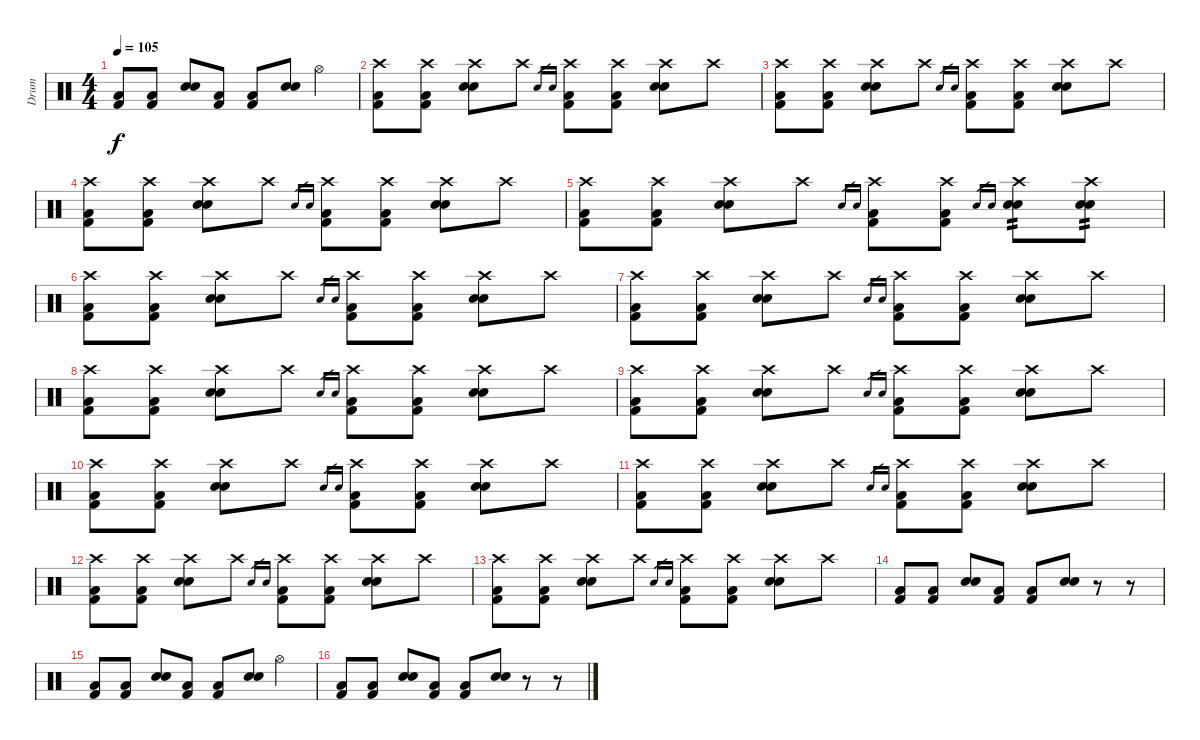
\track ("Drum" "Drum") {instrument percussion}
\staff {score}
\articulation defaults
\ts (4 4)
\tempo 105
\clef neutral
\ks c
("Kick (hit) 2" "Low Floor Tom (hit)").8{dy f} ("Kick (hit) 2" "Low Floor Tom (hit)").8 ("Electric Snare (hit)" "Electric Snare (hit)").8 ("Kick (hit) 2" "Low Floor Tom (hit)").8 ("Kick (hit) 2" "Low Floor Tom (hit)").8 ("Electric Snare (hit)" "Electric Snare (hit)").8 "Hi-Hat (open)".4 |
("Crash high (hit)" "Kick (hit) 2" "Low Floor Tom (hit)").8 ("Crash high (hit)" "Kick (hit) 2" "Low Floor Tom (hit)").8 ("Crash high (hit)" "Electric Snare (hit)" "Electric Snare (hit)").8 "Crash high (hit)".8 "Electric Snare (hit)".16{gr} "Electric Snare (hit)".16{gr} ("Crash high (hit)" "Kick (hit) 2" "Low Floor Tom (hit)").8 ("Crash high (hit)" "Kick (hit) 2" "Low Floor Tom (hit)").8 ("Crash high (hit)" "Electric Snare (hit)" "Electric Snare (hit)").8 "Crash high (hit)".8 |
("Crash high (hit)" "Kick (hit) 2" "Low Floor Tom (hit)").8 ("Crash high (hit)" "Kick (hit) 2" "Low Floor Tom (hit)").8 ("Crash high (hit)" "Electric Snare (hit)" "Electric Snare (hit)").8 "Crash high (hit)".8 "Electric Snare (hit)".16{gr} "Electric Snare (hit)".16{gr} ("Crash high (hit)" "Kick (hit) 2" "Low Floor Tom (hit)").8 ("Crash high (hit)" "Kick (hit) 2" "Low Floor Tom (hit)").8 ("Crash high (hit)" "Electric Snare (hit)" "Electric Snare (hit)").8 "Crash high (hit)".8 |
("Crash high (hit)" "Kick (hit) 2" "Low Floor Tom (hit)").8 ("Crash high (hit)" "Kick (hit) 2" "Low Floor Tom (hit)").8 ("Crash high (hit)" "Electric Snare (hit)" "Electric Snare (hit)").8 "Crash high (hit)".8 "Electric Snare (hit)".16{gr} "Electric Snare (hit)".16{gr} ("Crash high (hit)" "Kick (hit) 2" "Low Floor Tom (hit)").8 ("Crash high (hit)" "Kick (hit) 2" "Low Floor Tom (hit)").8 ("Crash high (hit)" "Electric Snare (hit)" "Electric Snare (hit)").8 "Crash high (hit)".8 |
("Crash high (hit)" "Kick (hit) 2" "Low Floor Tom (hit)").8 ("Crash high (hit)" "Kick (hit) 2" "Low Floor Tom (hit)").8 ("Crash high (hit)" "Electric Snare (hit)" "Electric Snare (hit)").8 "Crash high (hit)".8 "Electric Snare (hit)".16{gr} "Electric Snare (hit)".16{gr} ("Crash high (hit)" "Kick (hit) 2" "Low Floor Tom (hit)").8 ("Crash high (hit)" "Kick (hit) 2" "Low Floor Tom (hit)").8 "Electric Snare (hit)".16{gr} "Electric Snare (hit)".16{gr} ("Crash high (hit)" "Electric Snare (hit)" "Electric Snare (hit)").8{tp 2} ("Crash high (hit)" "Electric Snare (hit)" "Electric Snare (hit)").8{tp 2} |
("Crash high (hit)" "Kick (hit) 2" "Low Floor Tom (hit)").8 ("Crash high (hit)" "Kick (hit) 2" "Low Floor Tom (hit)").8 ("Crash high (hit)" "Electric Snare (hit)" "Electric Snare (hit)").8 "Crash high (hit)".8 "Electric Snare (hit)".16{gr} "Electric Snare (hit)".16{gr} ("Crash high (hit)" "Kick (hit) 2" "Low Floor Tom (hit)").8 ("Crash high (hit)" "Kick (hit) 2" "Low Floor Tom (hit)").8 ("Crash high (hit)" "Electric Snare (hit)" "Electric Snare (hit)").8 "Crash high (hit)".8 |
("Crash high (hit)" "Kick (hit) 2" "Low Floor Tom (hit)").8 ("Crash high (hit)" "Kick (hit) 2" "Low Floor Tom (hit)").8 ("Crash high (hit)" "Electric Snare (hit)" "Electric Snare (hit)").8 "Crash high (hit)".8 "Electric Snare (hit)".16{gr} "Electric Snare (hit)".16{gr} ("Crash high (hit)" "Kick (hit) 2" "Low Floor Tom (hit)").8 ("Crash high (hit)" "Kick (hit) 2" "Low Floor Tom (hit)").8 ("Crash high (hit)" "Electric Snare (hit)" "Electric Snare (hit)").8 "Crash high (hit)".8 |
("Crash high (hit)" "Kick (hit) 2" "Low Floor Tom (hit)").8 ("Crash high (hit)" "Kick (hit) 2" "Low Floor Tom (hit)").8 ("Crash high (hit)" "Electric Snare (hit)" "Electric Snare (hit)").8 "Crash high (hit)".8 "Electric Snare (hit)".16{gr} "Electric Snare (hit)".16{gr} ("Crash high (hit)" "Kick (hit) 2" "Low Floor Tom (hit)").8 ("Crash high (hit)" "Kick (hit) 2" "Low Floor Tom (hit)").8 ("Crash high (hit)" "Electric Snare (hit)" "Electric Snare (hit)").8 "Crash high (hit)".8 |
("Crash high (hit)" "Kick (hit) 2" "Low Floor Tom (hit)").8 ("Crash high (hit)" "Kick (hit) 2" "Low Floor Tom (hit)").8 ("Crash high (hit)" "Electric Snare (hit)" "Electric Snare (hit)").8 "Crash high (hit)".8 "Electric Snare (hit)".16{gr} "Electric Snare (hit)".16{gr} ("Crash high (hit)" "Kick (hit) 2" "Low Floor Tom (hit)").8 ("Crash high (hit)" "Kick (hit) 2" "Low Floor Tom (hit)").8 ("Crash high (hit)" "Electric Snare (hit)" "Electric Snare (hit)").8 "Crash high (hit)".8 |
("Crash high (hit)" "Kick (hit) 2" "Low Floor Tom (hit)").8 ("Crash high (hit)" "Kick (hit) 2" "Low Floor Tom (hit)").8 ("Crash high (hit)" "Electric Snare (hit)" "Electric Snare (hit)").8 "Crash high (hit)".8 "Electric Snare (hit)".16{gr} "Electric Snare (hit)".16{gr} ("Crash high (hit)" "Kick (hit) 2" "Low Floor Tom (hit)").8 ("Crash high (hit)" "Kick (hit) 2" "Low Floor Tom (hit)").8 ("Crash high (hit)" "Electric Snare (hit)" "Electric Snare (hit)").8 "Crash high (hit)".8 |
("Crash high (hit)" "Kick (hit) 2" "Low Floor Tom (hit)").8 ("Crash high (hit)" "Kick (hit) 2" "Low Floor Tom (hit)").8 ("Crash high (hit)" "Electric Snare (hit)" "Electric Snare (hit)").8 "Crash high (hit)".8 "Electric Snare (hit)".16{gr} "Electric Snare (hit)".16{gr} ("Crash high (hit)" "Kick (hit) 2" "Low Floor Tom (hit)").8 ("Crash high (hit)" "Kick (hit) 2" "Low Floor Tom (hit)").8 ("Crash high (hit)" "Electric Snare (hit)" "Electric Snare (hit)").8 "Crash high (hit)".8 |
("Crash high (hit)" "Kick (hit) 2" "Low Floor Tom (hit)").8 ("Crash high (hit)" "Kick (hit) 2" "Low Floor Tom (hit)").8 ("Crash high (hit)" "Electric Snare (hit)" "Electric Snare (hit)").8 "Crash high (hit)".8 "Electric Snare (hit)".16{gr} "Electric Snare (hit)".16{gr} ("Crash high (hit)" "Kick (hit) 2" "Low Floor Tom (hit)").8 ("Crash high (hit)" "Kick (hit) 2" "Low Floor Tom (hit)").8 ("Crash high (hit)" "Electric Snare (hit)" "Electric Snare (hit)").8 "Crash high (hit)".8 |
("Crash high (hit)" "Kick (hit) 2" "Low Floor Tom (hit)").8 ("Crash high (hit)" "Kick (hit) 2" "Low Floor Tom (hit)").8 ("Crash high (hit)" "Electric Snare (hit)" "Electric Snare (hit)").8 "Crash high (hit)".8 "Electric Snare (hit)".16{gr} "Electric Snare (hit)".16{gr} ("Crash high (hit)" "Kick (hit) 2" "Low Floor Tom (hit)").8 ("Crash high (hit)" "Kick (hit) 2" "Low Floor Tom (hit)").8 ("Crash high (hit)" "Electric Snare (hit)" "Electric Snare (hit)").8 "Crash high (hit)".8 |
("Kick (hit) 2" "Low Floor Tom (hit)").8 ("Kick (hit) 2" "Low Floor Tom (hit)").8 ("Electric Snare (hit)" "Electric Snare (hit)").8 ("Kick (hit) 2" "Low Floor Tom (hit)").8 ("Kick (hit) 2" "Low Floor Tom (hit)").8 ("Electric Snare (hit)" "Electric Snare (hit)").8 r.8 r.8 |
("Kick (hit) 2" "Low Floor Tom (hit)").8 ("Kick (hit) 2" "Low Floor Tom (hit)").8 ("Electric Snare (hit)" "Electric Snare (hit)").8 ("Kick (hit) 2" "Low Floor Tom (hit)").8 ("Kick (hit) 2" "Low Floor Tom (hit)").8 ("Electric Snare (hit)" "Electric Snare (hit)").8 "Hi-Hat (open)".4 |
("Kick (hit) 2" "Low Floor Tom (hit)").8 ("Kick (hit) 2" "Low Floor Tom (hit)").8 ("Electric Snare (hit)" "Electric Snare (hit)").8 ("Kick (hit) 2" "Low Floor Tom (hit)").8 ("Kick (hit) 2" "Low Floor Tom (hit)").8 ("Electric Snare (hit)" "Electric Snare (hit)").8 r.8 r.8
